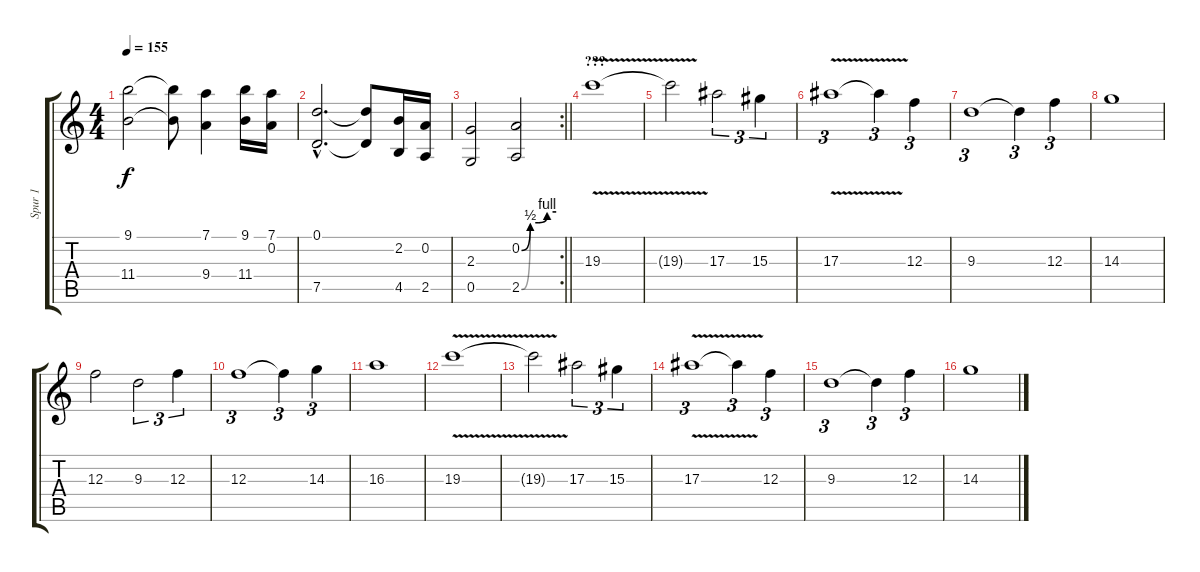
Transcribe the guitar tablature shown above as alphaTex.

\track ("Spur 1" "Spur 1") {instrument panflute}
\staff {score tabs}
\tuning (D5 A4 F4 C4 G3 D3) {hide}
\ts (4 4)
\tempo 155
\clef g2
\ks c
(9.1 11.4).2{dy f} (9.1{t} 11.4{t}).8 (7.1 9.4).4 (9.1 11.4).16 (7.1 0.2).16 |
(0.1{hac} 7.5{hac}).2{d} (0.1{t} 7.5{t}).8 (2.2 4.5).16 (0.2 2.5).16 |
\rc 2
\barLineRight lightlight
(2.3 0.5).2 (0.2{be (custom 0 0 15 2 30 2 44 4 60 4)} 2.5{be (custom 0 0 15 2 30 2 45 4 60 4)}).2 |
\section ("" "???")
19.3{v}.1{instrument choiraahs} |
19.3{t}.2 17.3.2{tu (3 2)} 15.3.4{tu (3 2)} |
17.3{v}.1{tu (3 2)} 17.3{t}.4{tu (3 2)} 12.3.4{tu (3 2)} |
9.3.1{tu (3 2)} 9.3{t}.4{tu (3 2)} 12.3.4{tu (3 2)} |
14.3.1 |
12.3.2 9.3.2{tu (3 2)} 12.3.4{tu (3 2)} |
12.3.1{tu (3 2)} 12.3{t}.4{tu (3 2)} 14.3.4{tu (3 2)} |
16.3.1 |
19.3{v}.1{instrument choiraahs} |
19.3{t}.2 17.3.2{tu (3 2)} 15.3.4{tu (3 2)} |
17.3{v}.1{tu (3 2)} 17.3{t}.4{tu (3 2)} 12.3.4{tu (3 2)} |
9.3.1{tu (3 2)} 9.3{t}.4{tu (3 2)} 12.3.4{tu (3 2)} |
14.3.1
